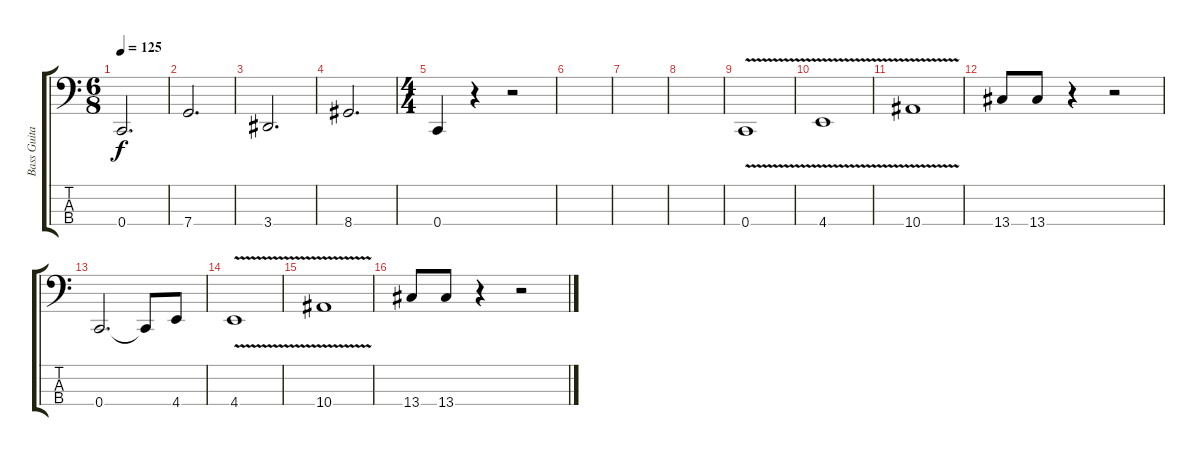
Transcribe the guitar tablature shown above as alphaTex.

\track ("Bass Guitar" "Bass Guita") {instrument electricbasspick}
\staff {score tabs}
\tuning (F2 C2 G1 C1) {hide}
\ts (6 8)
\tempo 125
\clef f4
\ks c
0.4.2{d dy f} |
7.4.2{d} |
3.4.2{d} |
8.4.2{d} |
\ts (4 4)
0.4.4 r.4 r.2 |
|
|
|
0.4{v}.1 |
4.4{v}.1 |
10.4{v}.1 |
13.4.8 13.4.8 r.4 r.2 |
0.4.2{d} 0.4{t}.8 4.4.8 |
4.4{v}.1 |
10.4{v}.1 |
13.4.8 13.4.8 r.4 r.2
